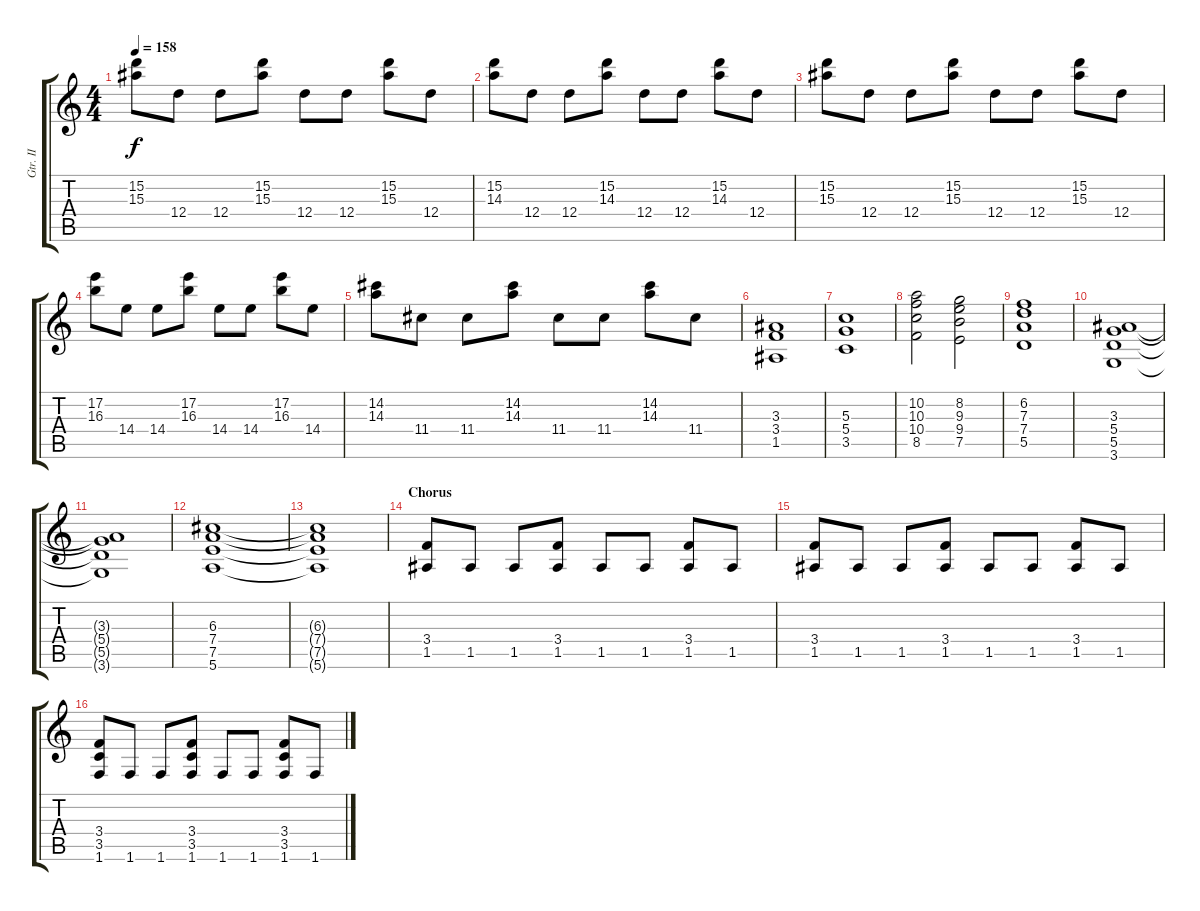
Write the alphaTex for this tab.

\track ("Gtr. II" "Gtr. II") {instrument distortionguitar}
\staff {score tabs}
\tuning (E4 B3 G3 D3 A2 E2) {hide}
\ts (4 4)
\tempo 158
\clef g2
\ks c
(15.2 15.3).8{dy f} 12.4.8 12.4.8 (15.2 15.3).8 12.4.8 12.4.8 (15.2 15.3).8 12.4.8 |
(15.2 14.3).8 12.4.8 12.4.8 (15.2 14.3).8 12.4.8 12.4.8 (15.2 14.3).8 12.4.8 |
(15.2 15.3).8 12.4.8 12.4.8 (15.2 15.3).8 12.4.8 12.4.8 (15.2 15.3).8 12.4.8 |
(17.2 16.3).8 14.4.8 14.4.8 (17.2 16.3).8 14.4.8 14.4.8 (17.2 16.3).8 14.4.8 |
(14.2 14.3).8 11.4.8 11.4.8 (14.2 14.3).8 11.4.8 11.4.8 (14.2 14.3).8 11.4.8 |
(3.3 3.4 1.5).1 |
(5.3 5.4 3.5).1 |
(10.2 10.3 10.4 8.5).2 (8.2 9.3 9.4 7.5).2 |
(6.2 7.3 7.4 5.5).1 |
(3.3 5.4 5.5 3.6).1 |
(3.3{t} 5.4{t} 5.5{t} 3.6{t}).1 |
(6.3 7.4 7.5 5.6).1 |
(6.3{t} 7.4{t} 7.5{t} 5.6{t}).1 |
\section ("" "Chorus")
(3.4 1.5).8 1.5.8 1.5.8 (3.4 1.5).8 1.5.8 1.5.8 (3.4 1.5).8 1.5.8 |
(3.4 1.5).8 1.5.8 1.5.8 (3.4 1.5).8 1.5.8 1.5.8 (3.4 1.5).8 1.5.8 |
(3.4 3.5 1.6).8 1.6.8 1.6.8 (3.4 3.5 1.6).8 1.6.8 1.6.8 (3.4 3.5 1.6).8 1.6.8
